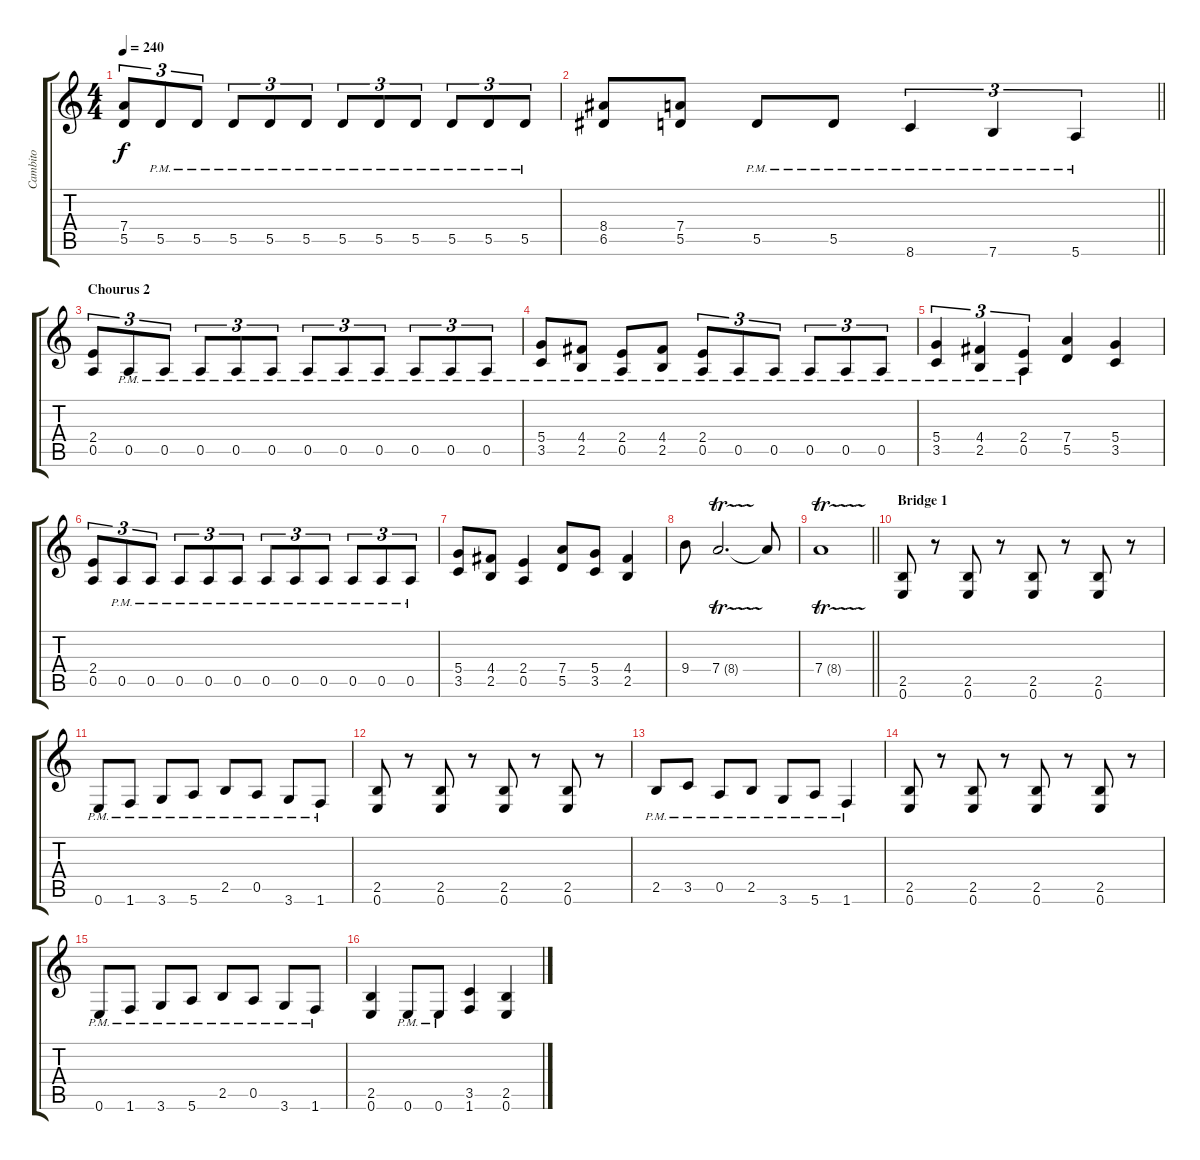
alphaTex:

\track ("Cambito" "Cambito") {instrument distortionguitar}
\staff {score tabs}
\tuning (E4 B3 G3 D3 A2 E2) {hide}
\ts (4 4)
\tempo 240
\clef g2
\ks c
(7.4 5.5).8{tu (3 2) dy f} 5.5{pm}.8{tu (3 2)} 5.5{pm}.8{tu (3 2)} 5.5{pm}.8{tu (3 2)} 5.5{pm}.8{tu (3 2)} 5.5{pm}.8{tu (3 2)} 5.5{pm}.8{tu (3 2)} 5.5{pm}.8{tu (3 2)} 5.5{pm}.8{tu (3 2)} 5.5{pm}.8{tu (3 2)} 5.5{pm}.8{tu (3 2)} 5.5{pm}.8{tu (3 2)} |
\barLineRight lightlight
(8.4 6.5).8 (7.4 5.5).8 5.5{pm}.8 5.5{pm}.8 8.6{pm}.4{tu (3 2)} 7.6{pm}.4{tu (3 2)} 5.6{pm}.4{tu (3 2)} |
\section ("" "Chourus 2")
(2.4 0.5).8{tu (3 2)} 0.5{pm}.8{tu (3 2)} 0.5{pm}.8{tu (3 2)} 0.5{pm}.8{tu (3 2)} 0.5{pm}.8{tu (3 2)} 0.5{pm}.8{tu (3 2)} 0.5{pm}.8{tu (3 2)} 0.5{pm}.8{tu (3 2)} 0.5{pm}.8{tu (3 2)} 0.5{pm}.8{tu (3 2)} 0.5{pm}.8{tu (3 2)} 0.5{pm}.8{tu (3 2)} |
(5.4{pm} 3.5{pm}).8 (4.4{pm} 2.5{pm}).8 (2.4{pm} 0.5{pm}).8 (4.4{pm} 2.5{pm}).8 (2.4{pm} 0.5{pm}).8{tu (3 2)} 0.5{pm}.8{tu (3 2)} 0.5{pm}.8{tu (3 2)} 0.5{pm}.8{tu (3 2)} 0.5{pm}.8{tu (3 2)} 0.5{pm}.8{tu (3 2)} |
(5.4{pm} 3.5{pm}).4{tu (3 2)} (4.4{pm} 2.5{pm}).4{tu (3 2)} (2.4{pm} 0.5{pm}).4{tu (3 2)} (7.4 5.5).4 (5.4 3.5).4 |
(2.4 0.5).8{tu (3 2)} 0.5{pm}.8{tu (3 2)} 0.5{pm}.8{tu (3 2)} 0.5{pm}.8{tu (3 2)} 0.5{pm}.8{tu (3 2)} 0.5{pm}.8{tu (3 2)} 0.5{pm}.8{tu (3 2)} 0.5{pm}.8{tu (3 2)} 0.5{pm}.8{tu (3 2)} 0.5{pm}.8{tu (3 2)} 0.5{pm}.8{tu (3 2)} 0.5{pm}.8{tu (3 2)} |
(5.4 3.5).8 (4.4 2.5).8 (2.4 0.5).4 (7.4 5.5).8 (5.4 3.5).8 (4.4 2.5).4 |
9.4.8 7.4{tr (8 16)}.2{d} 7.4{t}.8 |
\barLineRight lightlight
7.4{tr (8 32)}.1 |
\section ("" "Bridge 1")
(2.5 0.6).8 r.8 (2.5 0.6).8 r.8 (2.5 0.6).8 r.8 (2.5 0.6).8 r.8 |
0.6{pm}.8 1.6{pm}.8 3.6{pm}.8 5.6{pm}.8 2.5{pm}.8 0.5{pm}.8 3.6{pm}.8 1.6{pm}.8 |
(2.5 0.6).8 r.8 (2.5 0.6).8 r.8 (2.5 0.6).8 r.8 (2.5 0.6).8 r.8 |
2.5{pm}.8 3.5{pm}.8 0.5{pm}.8 2.5{pm}.8 3.6{pm}.8 5.6{pm}.8 1.6{pm}.4 |
(2.5 0.6).8 r.8 (2.5 0.6).8 r.8 (2.5 0.6).8 r.8 (2.5 0.6).8 r.8 |
0.6{pm}.8 1.6{pm}.8 3.6{pm}.8 5.6{pm}.8 2.5{pm}.8 0.5{pm}.8 3.6{pm}.8 1.6{pm}.8 |
(2.5 0.6).4 0.6{pm}.8 0.6{pm}.8 (3.5 1.6).4 (2.5 0.6).4
